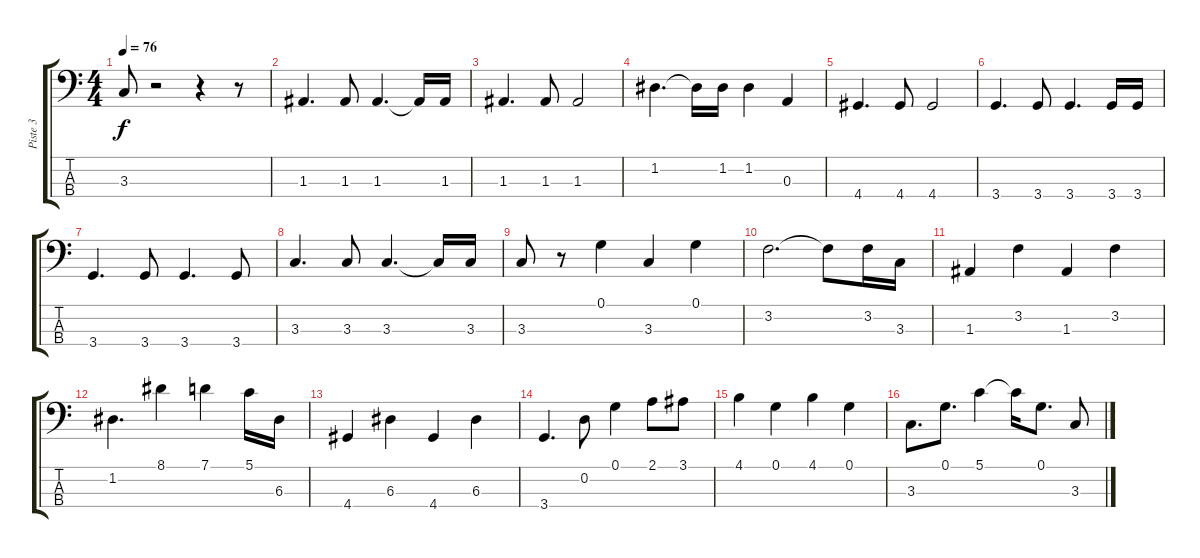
\track ("Piste 3" "Piste 3") {instrument electricbassfinger}
\staff {score tabs}
\tuning (G2 D2 A1 E1) {hide}
\ts (4 4)
\tempo 76
\clef f4
\ks c
3.3.8{dy f} r.2 r.4 r.8 |
1.3.4{d} 1.3.8 1.3.4{d} 1.3{t}.16 1.3.16 |
1.3.4{d} 1.3.8 1.3.2 |
1.2.4{d} 1.2{t}.16 1.2.16 1.2.4 0.3.4 |
4.4.4{d} 4.4.8 4.4.2 |
3.4.4{d} 3.4.8 3.4.4{d} 3.4.16 3.4.16 |
3.4.4{d} 3.4.8 3.4.4{d} 3.4.8 |
3.3.4{d} 3.3.8 3.3.4{d} 3.3{t}.16 3.3.16 |
3.3.8 r.8 0.1.4 3.3.4 0.1.4 |
3.2.2{d} 3.2{t}.8 3.2.16 3.3.16 |
1.3.4 3.2.4 1.3.4 3.2.4 |
1.2.4{d} 8.1.4 7.1.4 5.1.16 6.3.16 |
4.4.4 6.3.4 4.4.4 6.3.4 |
3.4.4{d} 0.2.8 0.1.4 2.1.8 3.1.8 |
4.1.4 0.1.4 4.1.4 0.1.4 |
3.3.8{d} 0.1.8{d} 5.1.4 5.1{t}.16 0.1.8{d} 3.3.8
